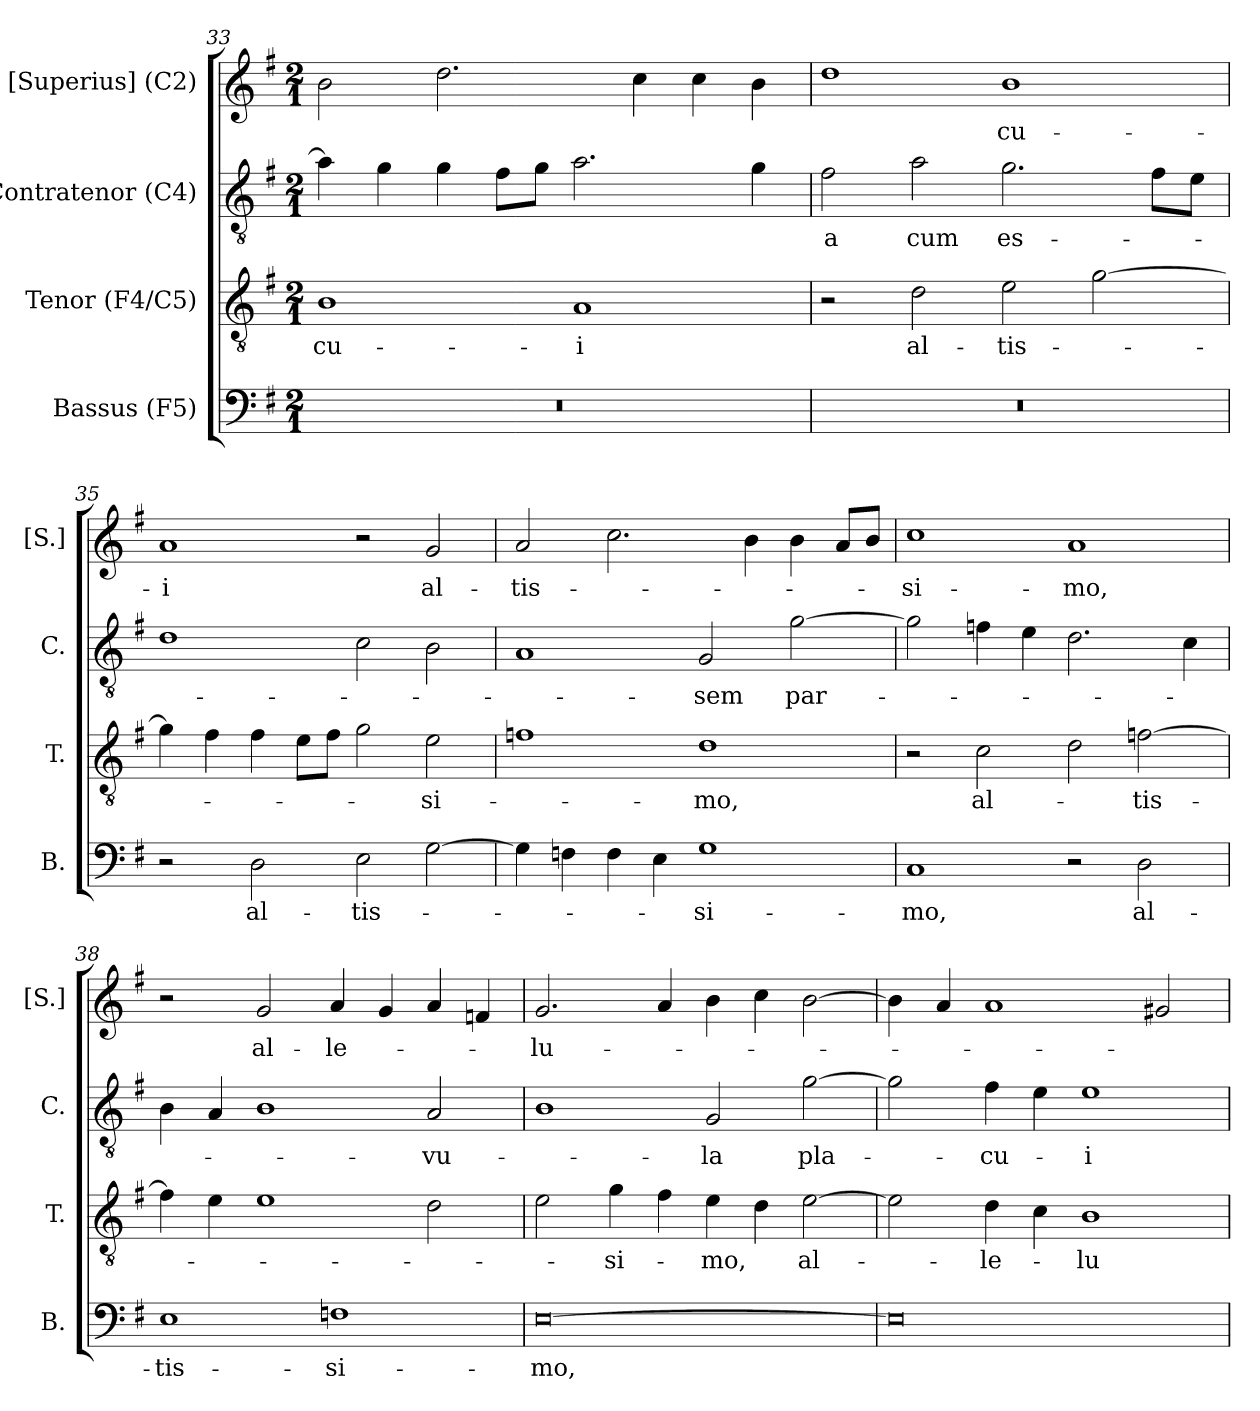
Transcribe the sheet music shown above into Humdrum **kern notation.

**kern	**text	**kern	**text	**kern	**text	**kern	**text
*part4	*part4	*part3	*part3	*part2	*part2	*part1	*part1
*staff4	*staff4	*staff3	*staff3	*staff2	*staff2	*staff1	*staff1
*I"Bassus (F5)	*	*I"Tenor (F4/C5)	*	*I"Contratenor (C4)	*	*I"[Superius] (C2)	*
*I'B.	*	*I'T.	*	*I'C.	*	*I'[S.]	*
*clefF4	*	*clefGv2	*	*clefGv2	*	*clefG2	*
*	*	*ITrd7c12	*	*ITrd7c12	*	*	*
*k[f#]	*	*k[f#]	*	*k[f#]	*	*k[f#]	*
*G:	*	*G:	*	*G:	*	*G:	*
*M2/1	*	*M2/1	*	*M2/1	*	*M2/1	*
=33	=33	=33	=33	=33	=33	=33	=33
!LO:N:vis=1	!	!	!	!	!	!	!
!	!	!	!LO:LY:b:color=#000000	!	!	!	!
0r	.	1BBi	-cu-	4Ai\]	.	2bi\	.
.	.	.	.	4Gi\	.	.	.
.	.	.	.	4Gi\	.	2.ddi\	.
.	.	.	.	8F#i\L	.	.	.
.	.	.	.	8Gi\J	.	.	.
!	!	!	!LO:LY:b:color=#000000	!	!	!	!
.	.	1AAi	-i	2.Ai\	.	.	.
.	.	.	.	.	.	4cci\	.
.	.	.	.	.	.	4cci\	.
.	.	.	.	4Gi\	.	4bi\	.
=34	=34	=34	=34	=34	=34	=34	=34
!LO:N:vis=1	!	!	!	!	!	!	!
!	!	!	!	!	!LO:LY:b:color=#000000	!	!
0r	.	2r	.	2F#i\	-a	1ddi	.
!	!	!	!LO:LY:b:color=#000000	!	!	!	!
!	!	!	!	!	!LO:LY:b:color=#000000	!	!
.	.	2Di\	al-	2Ai\	cum	.	.
!	!	!	!LO:LY:b:color=#000000	!	!	!	!
!	!	!	!	!	!LO:LY:b:color=#000000	!	!
!	!	!	!	!	!	!	!LO:LY:b:color=#000000
.	.	2Ei\	-tis-	2.Gi\	es-	1bi	-cu-
.	.	[2Gi\	.	.	.	.	.
.	.	.	.	8F#i\L	.	.	.
.	.	.	.	8Ei\J	.	.	.
=35	=35	=35	=35	=35	=35	=35	=35
!	!	!	!	!	!	!	!LO:LY:b:color=#000000
2r	.	4Gi\]	.	1Di	.	1ai	-i
.	.	4F#i\	.	.	.	.	.
!	!LO:LY:b:color=#000000	!	!	!	!	!	!
2Di\	al-	4F#i\	.	.	.	.	.
.	.	8Ei\L	.	.	.	.	.
.	.	8F#i\J	.	.	.	.	.
!	!LO:LY:b:color=#000000	!	!	!	!	!	!
2Ei\	-tis-	2Gi\	.	2Ci\	.	2r	.
!	!	!	!LO:LY:b:color=#000000	!	!	!	!
!	!	!	!	!	!	!	!LO:LY:b:color=#000000
[2Gi\	.	2Ei\	-si-	2BBi\	.	2gi/	al-
!!LO:LB:g=z
=36	=36	=36	=36	=36	=36	=36	=36
!	!	!	!	!	!	!	!LO:LY:b:color=#000000
4Gi\]	.	1Fi	.	1AAi	.	2ai/	-tis-
4Fni\	.	.	.	.	.	.	.
4Fi\	.	.	.	.	.	2.cci\	.
4Ei\	.	.	.	.	.	.	.
!	!LO:LY:b:color=#000000	!	!	!	!	!	!
!	!	!	!LO:LY:b:color=#000000	!	!	!	!
!	!	!	!	!	!LO:LY:b:color=#000000	!	!
1Gi	-si-	1Di	-mo,	2GGi/	-sem	.	.
.	.	.	.	.	.	4bi\	.
!	!	!	!	!	!LO:LY:b:color=#000000	!	!
.	.	.	.	[2Gi\	par-	4bi\	.
.	.	.	.	.	.	8ai/L	.
.	.	.	.	.	.	8bi/J	.
=37	=37	=37	=37	=37	=37	=37	=37
!	!LO:LY:b:color=#000000	!	!	!	!	!	!
!	!	!	!	!	!	!	!LO:LY:b:color=#000000
1Ci	-mo,	2r	.	2Gi\]	.	1cci	-si-
!	!	!	!LO:LY:b:color=#000000	!	!	!	!
.	.	2Ci\	al-	4Fi\	.	.	.
.	.	.	.	4Ei\	.	.	.
!	!	!	!	!	!	!	!LO:LY:b:color=#000000
2r	.	2Di\	.	2.Di\	.	1ai	-mo,
!	!LO:LY:b:color=#000000	!	!	!	!	!	!
!	!	!	!LO:LY:b:color=#000000	!	!	!	!
2Di\	al-	[2Fi\	-tis-	.	.	.	.
.	.	.	.	4Ci\	.	.	.
=38	=38	=38	=38	=38	=38	=38	=38
!	!LO:LY:b:color=#000000	!	!	!	!	!	!
1Ei	-tis-	4Fi\]	.	4BBi\	.	2r	.
.	.	4Ei\	.	4AAi/	.	.	.
!	!	!	!	!	!	!	!LO:LY:b:color=#000000
.	.	1Ei	.	1BBi	.	2gi/	al-
!	!LO:LY:b:color=#000000	!	!	!	!	!	!
!	!	!	!	!	!	!	!LO:LY:b:color=#000000
1Fni	-si-	.	.	.	.	4ai/	-le-
.	.	.	.	.	.	4gi/	.
!	!	!	!	!	!LO:LY:b:color=#000000	!	!
.	.	2Di\	.	2AAi/	-vu-	4ai/	.
.	.	.	.	.	.	4fi/	.
=39	=39	=39	=39	=39	=39	=39	=39
!	!LO:LY:b:color=#000000	!	!	!	!	!	!
!	!	!	!	!	!	!	!LO:LY:b:color=#000000
[0Ei	-mo,	2Ei\	.	1BBi	.	2.gi/	-lu-
!	!	!	!LO:LY:b:color=#000000	!	!	!	!
.	.	4Gi\	-si-	.	.	.	.
.	.	4F#i\	.	.	.	4ai/	.
!	!	!	!LO:LY:b:color=#000000	!	!	!	!
!	!	!	!	!	!LO:LY:b:color=#000000	!	!
.	.	4Ei\	-mo,	2GGi/	-la	4bi\	.
.	.	4Di\	.	.	.	4cci\	.
!	!	!	!LO:LY:b:color=#000000	!	!	!	!
!	!	!	!	!	!LO:LY:b:color=#000000	!	!
.	.	[2Ei\	al-	[2Gi\	pla-	[2bi\	.
!!LO:LB:g=z
=40	=40	=40	=40	=40	=40	=40	=40
0Ei]	.	2Ei\]	.	2Gi\]	.	4bi\]	.
.	.	.	.	.	.	4ai/	.
!	!	!	!LO:LY:b:color=#000000	!	!	!	!
!	!	!	!	!	!LO:LY:b:color=#000000	!	!
.	.	4Di\	-le-	4F#i\	-cu-	1ai	.
.	.	4Ci\	.	4Ei\	.	.	.
!	!	!	!LO:LY:b:color=#000000	!	!	!	!
!	!	!	!	!	!LO:LY:b:color=#000000	!	!
.	.	1BBi	-lu-	1Ei	-i	.	.
.	.	.	.	.	.	2g#i/	.
=	=	=	=	=	=	=	=
*-	*-	*-	*-	*-	*-	*-	*-
